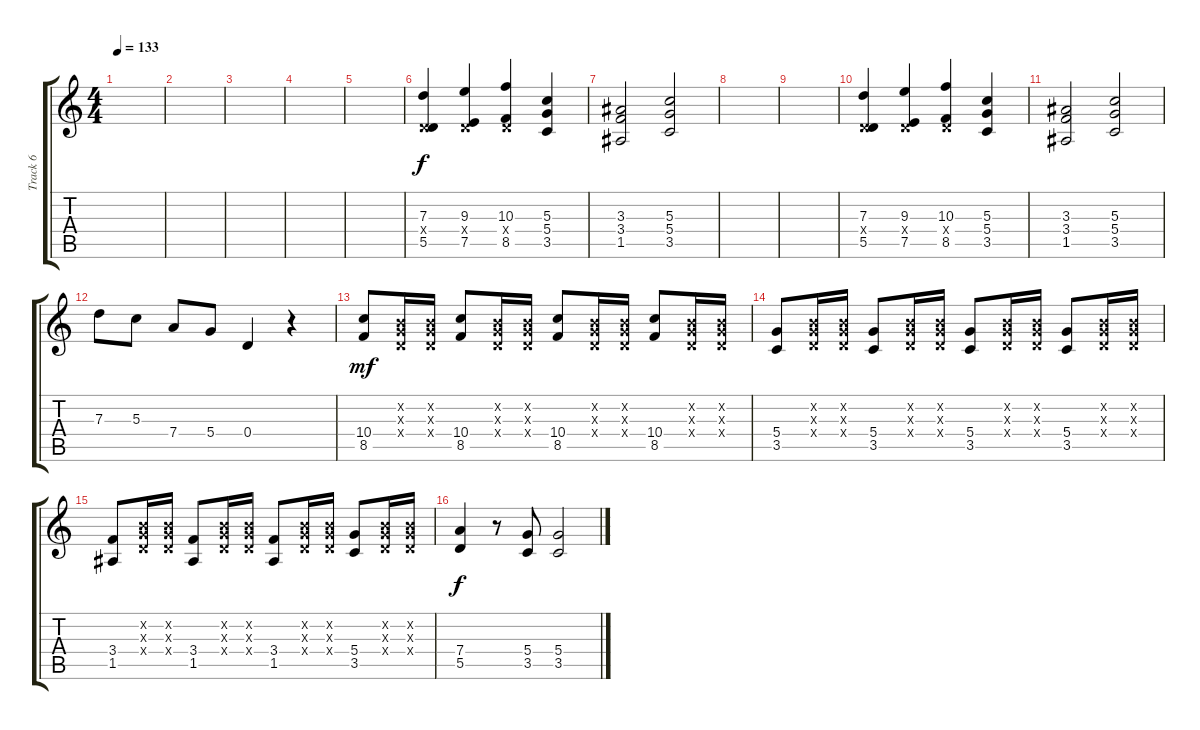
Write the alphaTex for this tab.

\track ("Track 6" "Track 6") {instrument distortionguitar}
\staff {score tabs}
\tuning (E4 B3 G3 D3 A2 E2) {hide}
\ts (4 4)
\tempo 133
\clef g2
\ks c
|
|
|
|
|
(7.3 0.4{x} 5.5).4 (9.3 0.4{x} 7.5).4 (10.3 0.4{x} 8.5).4 (5.3 5.4 3.5).4 |
(3.3 3.4 1.5).2 (5.3 5.4 3.5).2 |
|
|
(7.3 0.4{x} 5.5).4 (9.3 0.4{x} 7.5).4 (10.3 0.4{x} 8.5).4 (5.3 5.4 3.5).4 |
(3.3 3.4 1.5).2 (5.3 5.4 3.5).2 |
7.3.8 5.3.8 7.4.8 5.4.8 0.4.4 r.4 |
(10.4 8.5).8{dy mf} (0.2{x} 0.3{x} 0.4{x}).16 (0.2{x} 0.3{x} 0.4{x}).16 (10.4 8.5).8 (0.2{x} 0.3{x} 0.4{x}).16 (0.2{x} 0.3{x} 0.4{x}).16 (10.4 8.5).8 (0.2{x} 0.3{x} 0.4{x}).16 (0.2{x} 0.3{x} 0.4{x}).16 (10.4 8.5).8 (0.2{x} 0.3{x} 0.4{x}).16 (0.2{x} 0.3{x} 0.4{x}).16 |
(5.4 3.5).8 (0.2{x} 0.3{x} 0.4{x}).16 (0.2{x} 0.3{x} 0.4{x}).16 (5.4 3.5).8 (0.2{x} 0.3{x} 0.4{x}).16 (0.2{x} 0.3{x} 0.4{x}).16 (5.4 3.5).8 (0.2{x} 0.3{x} 0.4{x}).16 (0.2{x} 0.3{x} 0.4{x}).16 (5.4 3.5).8 (0.2{x} 0.3{x} 0.4{x}).16 (0.2{x} 0.3{x} 0.4{x}).16 |
(3.4 1.5).8 (0.2{x} 0.3{x} 0.4{x}).16 (0.2{x} 0.3{x} 0.4{x}).16 (3.4 1.5).8 (0.2{x} 0.3{x} 0.4{x}).16 (0.2{x} 0.3{x} 0.4{x}).16 (3.4 1.5).8 (0.2{x} 0.3{x} 0.4{x}).16 (0.2{x} 0.3{x} 0.4{x}).16 (5.4 3.5).8 (0.2{x} 0.3{x} 0.4{x}).16 (0.2{x} 0.3{x} 0.4{x}).16 |
(7.4 5.5).4{dy f} r.8 (5.4 3.5).8 (5.4 3.5).2
